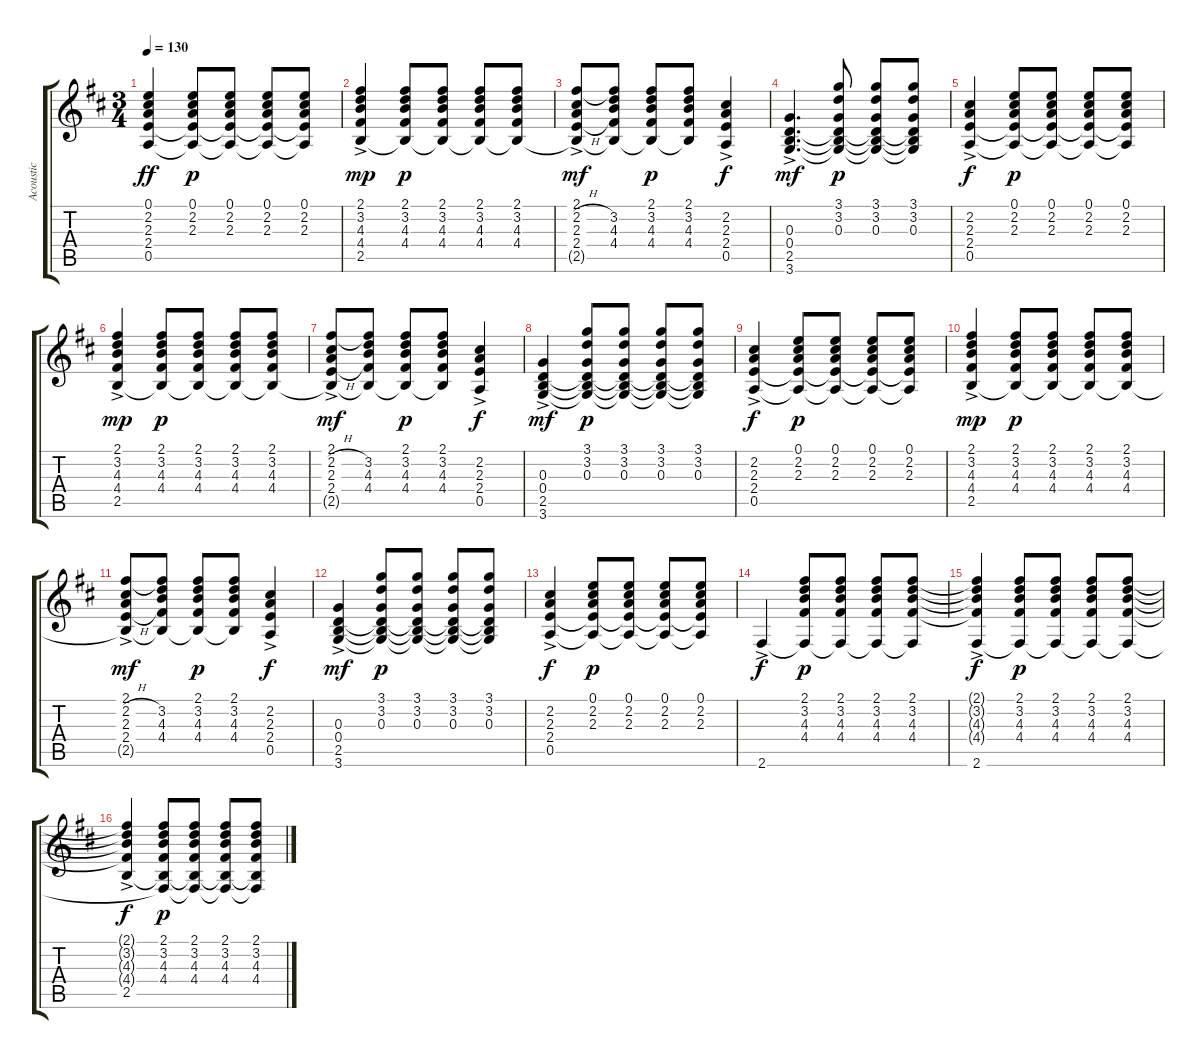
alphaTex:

\track ("Acoustic" "Acoustic") {instrument acousticguitarsteel}
\staff {score tabs}
\tuning (E4 B3 G3 D3 A2 E2) {hide}
\ts (3 4)
\tempo 130
\clef g2
\ks bminor
(0.1{t} 2.2{t} 2.3{t} 2.4{t} 0.5).4{dy ff} (0.1 2.2 2.3 2.4{t} 0.5{t}).8{dy p} (0.1 2.2 2.3 2.4{t} 0.5{t}).8 (0.1 2.2 2.3 2.4{t} 0.5{t}).8 (0.1 2.2 2.3 2.4{t} 0.5{t}).8 |
(2.1 3.2 4.3 4.4 2.5{ac}).4{dy mp} (2.1 3.2 4.3 4.4 2.5{t}).8{dy p} (2.1 3.2 4.3 4.4 2.5{t}).8 (2.1 3.2 4.3 4.4 2.5{t}).8 (2.1 3.2 4.3 4.4 2.5{t}).8 |
(2.1{ac} 2.2{h ac} 2.3{h ac} 2.4{h ac} 2.5{t}).8{dy mf} (2.1{t} 3.2 4.3 4.4 2.5{t}).8 (2.1 3.2 4.3 4.4 2.5{t}).8{dy p} (2.1 3.2 4.3 4.4 2.5{t}).8 (2.2{ac} 2.3{ac} 2.4{ac} 0.5{ac}).4{dy f} |
(0.3{ac} 0.4{ac} 2.5{ac} 3.6{ac}).4{d dy mf} (3.1 3.2 0.3 0.4{t} 2.5{t} 3.6{t}).8{dy p} (3.1 3.2 0.3 0.4{t} 2.5{t} 3.6{t}).8 (3.1 3.2 0.3 0.4{t} 2.5{t} 3.6{t}).8 |
(2.2{ac} 2.3{ac} 2.4{ac} 0.5{ac}).4{dy f} (0.1 2.2 2.3 2.4{t} 0.5{t}).8{dy p} (0.1 2.2 2.3 2.4{t} 0.5{t}).8 (0.1 2.2 2.3 2.4{t} 0.5{t}).8 (0.1 2.2 2.3 2.4{t} 0.5{t}).8 |
(2.1 3.2 4.3 4.4 2.5{ac}).4{dy mp} (2.1 3.2 4.3 4.4 2.5{t}).8{dy p} (2.1 3.2 4.3 4.4 2.5{t}).8 (2.1 3.2 4.3 4.4 2.5{t}).8 (2.1 3.2 4.3 4.4 2.5{t}).8 |
(2.1{ac} 2.2{h ac} 2.3{h ac} 2.4{h ac} 2.5{t}).8{dy mf} (2.1{t} 3.2 4.3 4.4 2.5{t}).8 (2.1 3.2 4.3 4.4 2.5{t}).8{dy p} (2.1 3.2 4.3 4.4 2.5{t}).8 (2.2{ac} 2.3{ac} 2.4{ac} 0.5{ac}).4{dy f} |
(0.3{ac} 0.4{ac} 2.5{ac} 3.6{ac}).4{dy mf} (3.1 3.2 0.3 0.4{t} 2.5{t} 3.6{t}).8{dy p} (3.1 3.2 0.3 0.4{t} 2.5{t} 3.6{t}).8 (3.1 3.2 0.3 0.4{t} 2.5{t} 3.6{t}).8 (3.1 3.2 0.3 0.4{t} 2.5{t} 3.6{t}).8 |
(2.2{ac} 2.3{ac} 2.4{ac} 0.5{ac}).4{dy f} (0.1 2.2 2.3 2.4{t} 0.5{t}).8{dy p} (0.1 2.2 2.3 2.4{t} 0.5{t}).8 (0.1 2.2 2.3 2.4{t} 0.5{t}).8 (0.1 2.2 2.3 2.4{t} 0.5{t}).8 |
(2.1 3.2 4.3 4.4 2.5{ac}).4{dy mp} (2.1 3.2 4.3 4.4 2.5{t}).8{dy p} (2.1 3.2 4.3 4.4 2.5{t}).8 (2.1 3.2 4.3 4.4 2.5{t}).8 (2.1 3.2 4.3 4.4 2.5{t}).8 |
(2.1 2.2{h ac} 2.3{h ac} 2.4{h ac} 2.5{t}).8{dy mf} (2.1{t} 3.2 4.3 4.4 2.5{t}).8 (2.1 3.2 4.3 4.4 2.5{t}).8{dy p} (2.1 3.2 4.3 4.4 2.5{t}).8 (2.2{ac} 2.3{ac} 2.4{ac} 0.5{ac}).4{dy f} |
(0.3{ac} 0.4{ac} 2.5{ac} 3.6{ac}).4{dy mf} (3.1 3.2 0.3 0.4{t} 2.5{t} 3.6{t}).8{dy p} (3.1 3.2 0.3 0.4{t} 2.5{t} 3.6{t}).8 (3.1 3.2 0.3 0.4{t} 2.5{t} 3.6{t}).8 (3.1 3.2 0.3 0.4{t} 2.5{t} 3.6{t}).8 |
(2.2{ac} 2.3{ac} 2.4{ac} 0.5{ac}).4{dy f} (0.1 2.2 2.3 2.4{t} 0.5{t}).8{dy p} (0.1 2.2 2.3 2.4{t} 0.5{t}).8 (0.1 2.2 2.3 2.4{t} 0.5{t}).8 (0.1 2.2 2.3 2.4{t} 0.5{t}).8 |
2.6{ac}.4{dy f} (2.1 3.2 4.3 4.4 2.6{t}).8{dy p} (2.1 3.2 4.3 4.4 2.6{t}).8 (2.1 3.2 4.3 4.4 2.6{t}).8 (2.1 3.2 4.3 4.4 2.6{t}).8 |
(2.1{t} 3.2{t} 4.3{t} 4.4{t} 2.6{ac}).4{dy f} (2.1 3.2 4.3 4.4 2.6{t}).8{dy p} (2.1 3.2 4.3 4.4 2.6{t}).8 (2.1 3.2 4.3 4.4 2.6{t}).8 (2.1 3.2 4.3 4.4 2.6{t}).8 |
(2.1{t} 3.2{t} 4.3{t} 4.4{t} 2.5{ac}).4{dy f} (2.1 3.2 4.3 4.4 2.5{t} 2.6{t}).8{dy p} (2.1 3.2 4.3 4.4 2.5{t} 2.6{t}).8 (2.1 3.2 4.3 4.4 2.5{t} 2.6{t}).8 (2.1 3.2 4.3 4.4 2.5{t} 2.6{t}).8
